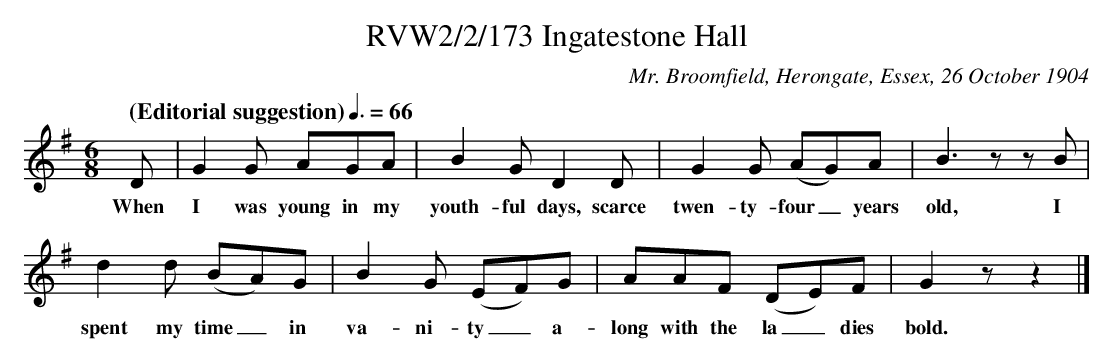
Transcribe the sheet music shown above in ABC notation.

X:1
T:RVW2/2/173 Ingatestone Hall
C:Mr. Broomfield, Herongate, Essex, 26 October 1904
L:1/8
Q: "(Editorial suggestion)" 3/8=66
M:6/8
K:G
D | G2 G AGA | B2 G D2 D | G2 G (AG)A | B3 zz B |
w: When I was young in my youth-ful days, scarce twen-ty-four_ years old, I
d2 d (BA)G | B2 G (EF)G | AAF (DE)F | G2 z z2 |]
w: spent my time_ in va-ni-ty_ a-long with the la_dies bold.
